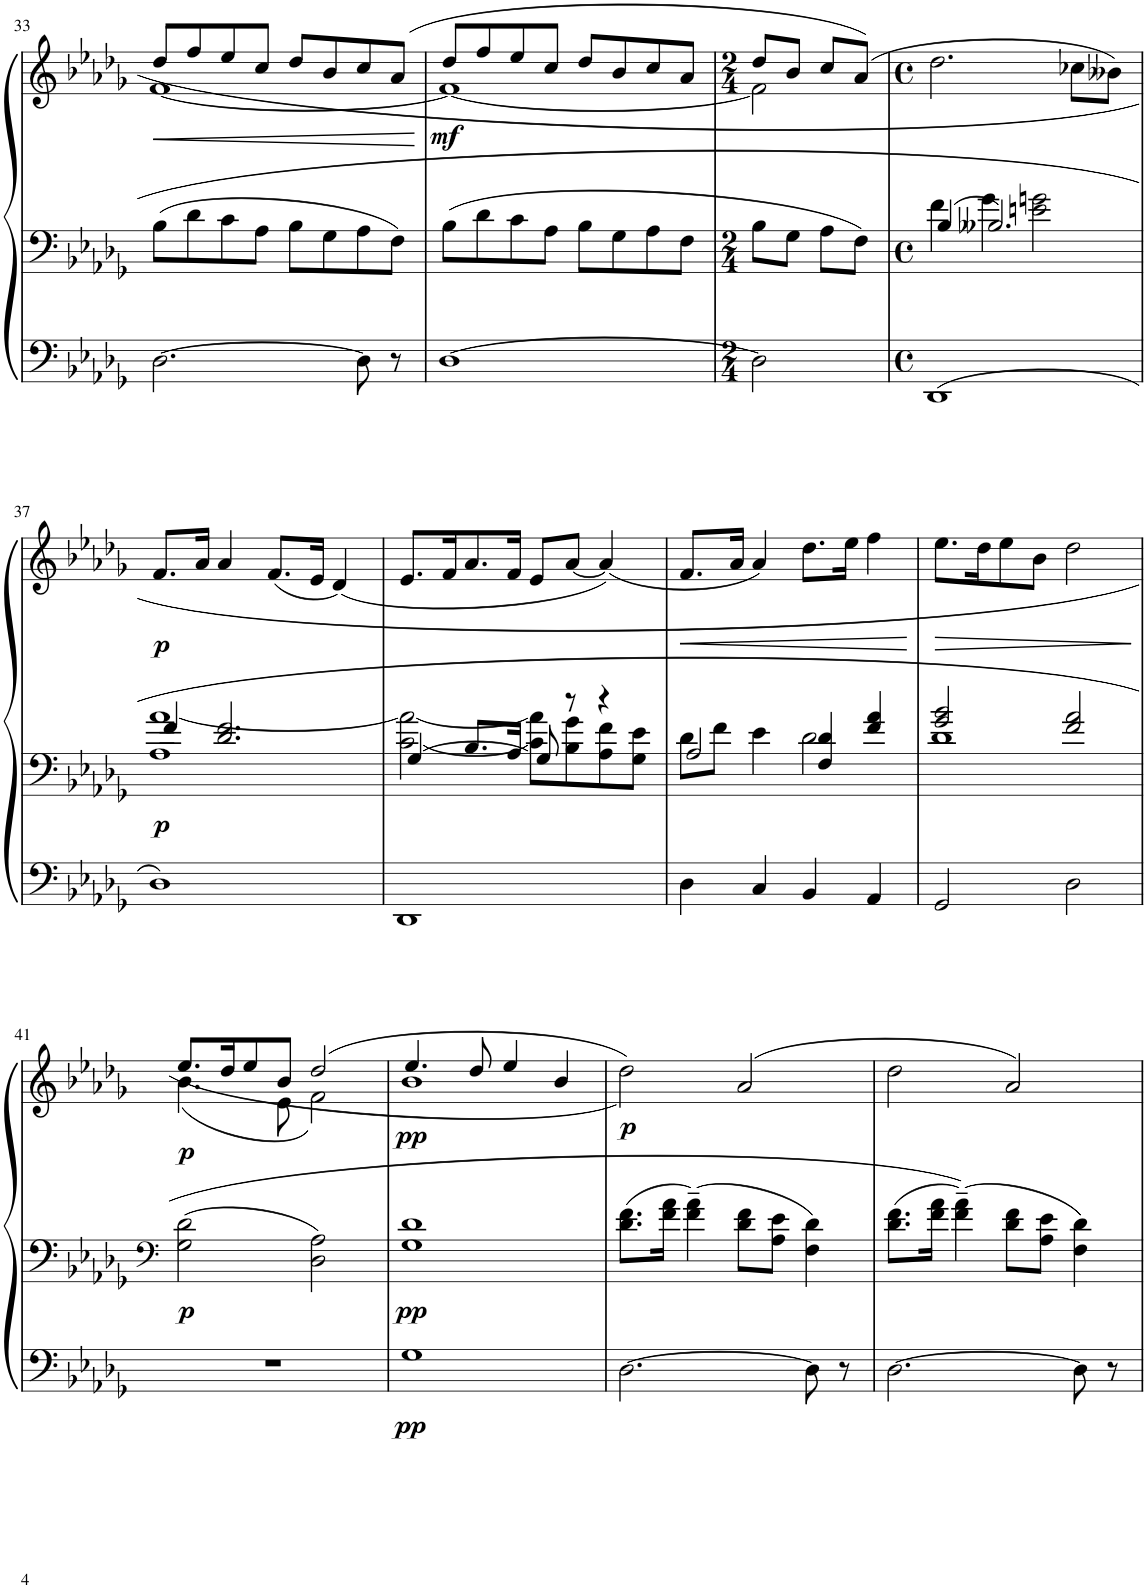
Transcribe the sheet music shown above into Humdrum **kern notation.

**kern	**kern	**kern	**dynam
*part1	*part1	*part1	*part1
*staff3	*staff2	*staff1	*staff1/2/3
*I"Pipe Organ	*	*	*
*I'P Org	*	*	*
!!LO:PB:g=z
*clefF4	*clefF4	*clefG2	*
*k[b-e-a-d-g-]	*k[b-e-a-d-g-]	*k[b-e-a-d-g-]	*
*M4/4	*M4/4	*M4/4	*
*met(c)	*met(c)	*met(c)	*
=33	=33	=33	=33
!	!	!	!LO:HP:b
*	*	*^	*
[2.D-\	8B-\L	8dd-/L	[1f	<
.	8d-\	8ff/	.	.
.	8c\	8ee-/	.	.
.	8A-\J	8cc/J	.	.
.	8B-\L	8dd-/L	.	.
.	8G-\	8b-/	.	.
8D-\]	8A-\	8cc/	.	.
8r	8F\J	(8a-/J	.	.
*	*	*v	*v	*
.	.	.	[
=34	=34	=34	=34
*	*	*^	*
!	!	!	!	!LO:DY:b
[1D-	8B-\L	8dd-/L	1f_	mf
.	8d-\	8ff/	.	.
.	8c\	8ee-/	.	.
.	8A-\J	8cc/J	.	.
.	8B-\L	8dd-/L	.	.
.	8G-\	8b-/	.	.
.	8A-\	8cc/	.	.
.	8F\J	8a-/J	.	.
=35	=35	=35	=35	=35
*M2/4	*M2/4	*M2/4	*	*
2D-\]	8B-\L	8dd-/L	2f\]	.
.	8G-\J	8b-/J	.	.
.	8A-\L	8cc/L	.	.
.	8F\J	(8a-/J)	.	.
*	*	*v	*v	*
=36	=36	=36	=36
*M4/4	*M4/4	*M4/4	*
*met(c)	*met(c)	*met(c)	*
*	*^	*	*
1DD-	4B-/	4f\	2.dd-\	.
.	2.B--X/	4g-\	.	.
.	.	2en\ 2gn\	.	.
.	.	.	8cc-X\L	.
.	.	.	(8b--X\J)	.
!!LO:LB:g=z
=37	=37	=37	=37	=37
!	!	!	!	!LO:DY:b=2
!	!	!	!	!LO:DY:n=1:b
1D-	4f/	1A- [1a-	8.f/L	p p
.	.	.	16a-/Jk	.
.	2.d-/ 2.f/	.	4a-/)	.
.	.	.	(8.f/L	.
.	.	.	16e-/Jk	.
.	.	.	(4d-/)	.
=38	=38	=38	=38	=38
1DD-	[4G-/	[2c\ 2a-\_	8.e-/L	.
.	.	.	16f/K	.
.	8.B-/L	.	8.a-/	.
.	16A-/Jk	.	16f/Jk	.
.	8G-/]	8c\] 8a-\]L	8e-/L	.
.	8r	8B-\ 8g-\	[8a-/J	.
.	4r	8A-\ 8f\	(4a-/])	.
.	.	8G-\ 8e-\J	.	.
=39	=39	=39	=39	=39
!	!	!	!	!LO:HP:b
4D-\	2A-/	8d-\L	8.f/L	<
.	.	8f\J	.	.
.	.	.	16a-/Jk	.
4C/	.	4e-\	4a-/)	.
4BB-/	4F/ 4d-/	2d-\	8.dd-\L	.
.	.	.	16ee-\Jk	.
4AA-/	4f/ 4a-/	.	4ff\	.
*	*v	*v	*	*
.	.	.	[
=40	=40	=40	=40
*	*^	*	*
!	!	!	!	!LO:HP:b
2GG-/	2g-/ 2b-/	1d-	8.ee-\L	>
.	.	.	16dd-\K	.
.	.	.	8ee-\	.
.	.	.	8b-\J	.
2D-\	2f/ 2a-/	.	(2dd-\	.
*	*v	*v	*	*
.	.	.	]
!!LO:LB:g=z
=41	=41	=41	=41
*	*clefF4	*	*
*	*	*^	*
!	!	!	!	!LO:DY:b=2
!	!	!	!	!LO:DY:n=1:b
1r	2G-\ 2d-\	8.ee-/L	(4.b-\	p p
.	.	16dd-/K	.	.
.	.	8ee-/	.	.
.	.	8b-/J	8e-\	.
.	2D-\ 2A-\	(2dd-/)	2f\)	.
=42	=42	=42	=42	=42
!	!	!	!	!LO:DY:b=3
!	!	!	!	!LO:DY:n=1:b=2
!	!	!	!	!LO:DY:n=2:b
1G-	1G- 1d-	4.ee-/	1b-	pp pp pp
.	.	8dd-/	.	.
.	.	4ee-/	.	.
.	.	4b-/	.	.
*	*	*v	*v	*
=43	=43	=43	=43
!	!	!	!LO:DY:b
[2.D-\	8.d-\ 8.f\L	2dd-\)	p
.	16f\ 16a-\Jk	.	.
.	4f\~ 4a-\~	.	.
.	8d-\ 8f\L	(2a-/	.
.	8A-\ 8e-\J	.	.
8D-\]	4F\ 4d-\	.	.
8r	.	.	.
=44	=44	=44	=44
[2.D-\	8.d-\ 8.f\L	2dd-\	.
.	16f\ 16a-\Jk	.	.
.	4f\~ 4a-\~	.	.
.	8d-\ 8f\L	2a-/)	.
.	8A-\ 8e-\J	.	.
8D-\]	4F\ 4d-\	.	.
8r	.	.	.
=	=	=	=
*-	*-	*-	*-
